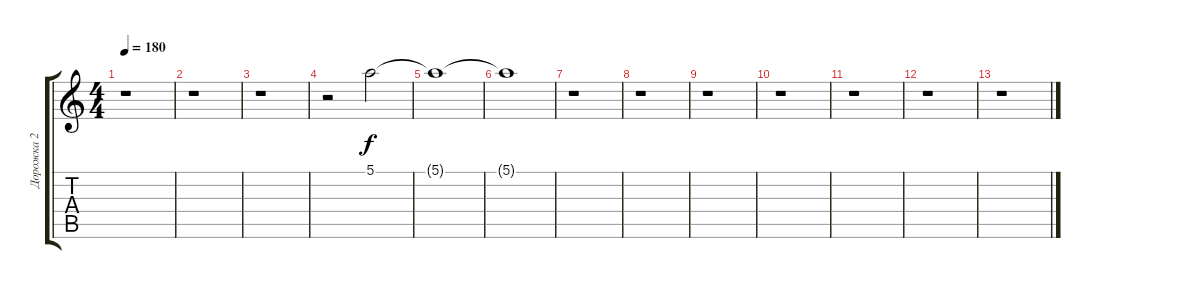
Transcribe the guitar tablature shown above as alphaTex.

\track ("Дорожка 2" "Дорожка 2") {instrument distortionguitar}
\staff {score tabs}
\tuning (E4 B3 G3 D3 A2 E2) {hide}
\ts (4 4)
\tempo 180
\clef g2
\ks c
r.1{dy f} |
r.1 |
r.1 |
r.2 5.1.2 |
5.1{t}.1 |
5.1{t}.1 |
r.1 |
r.1 |
r.1 |
r.1 |
r.1 |
r.1 |
r.1
